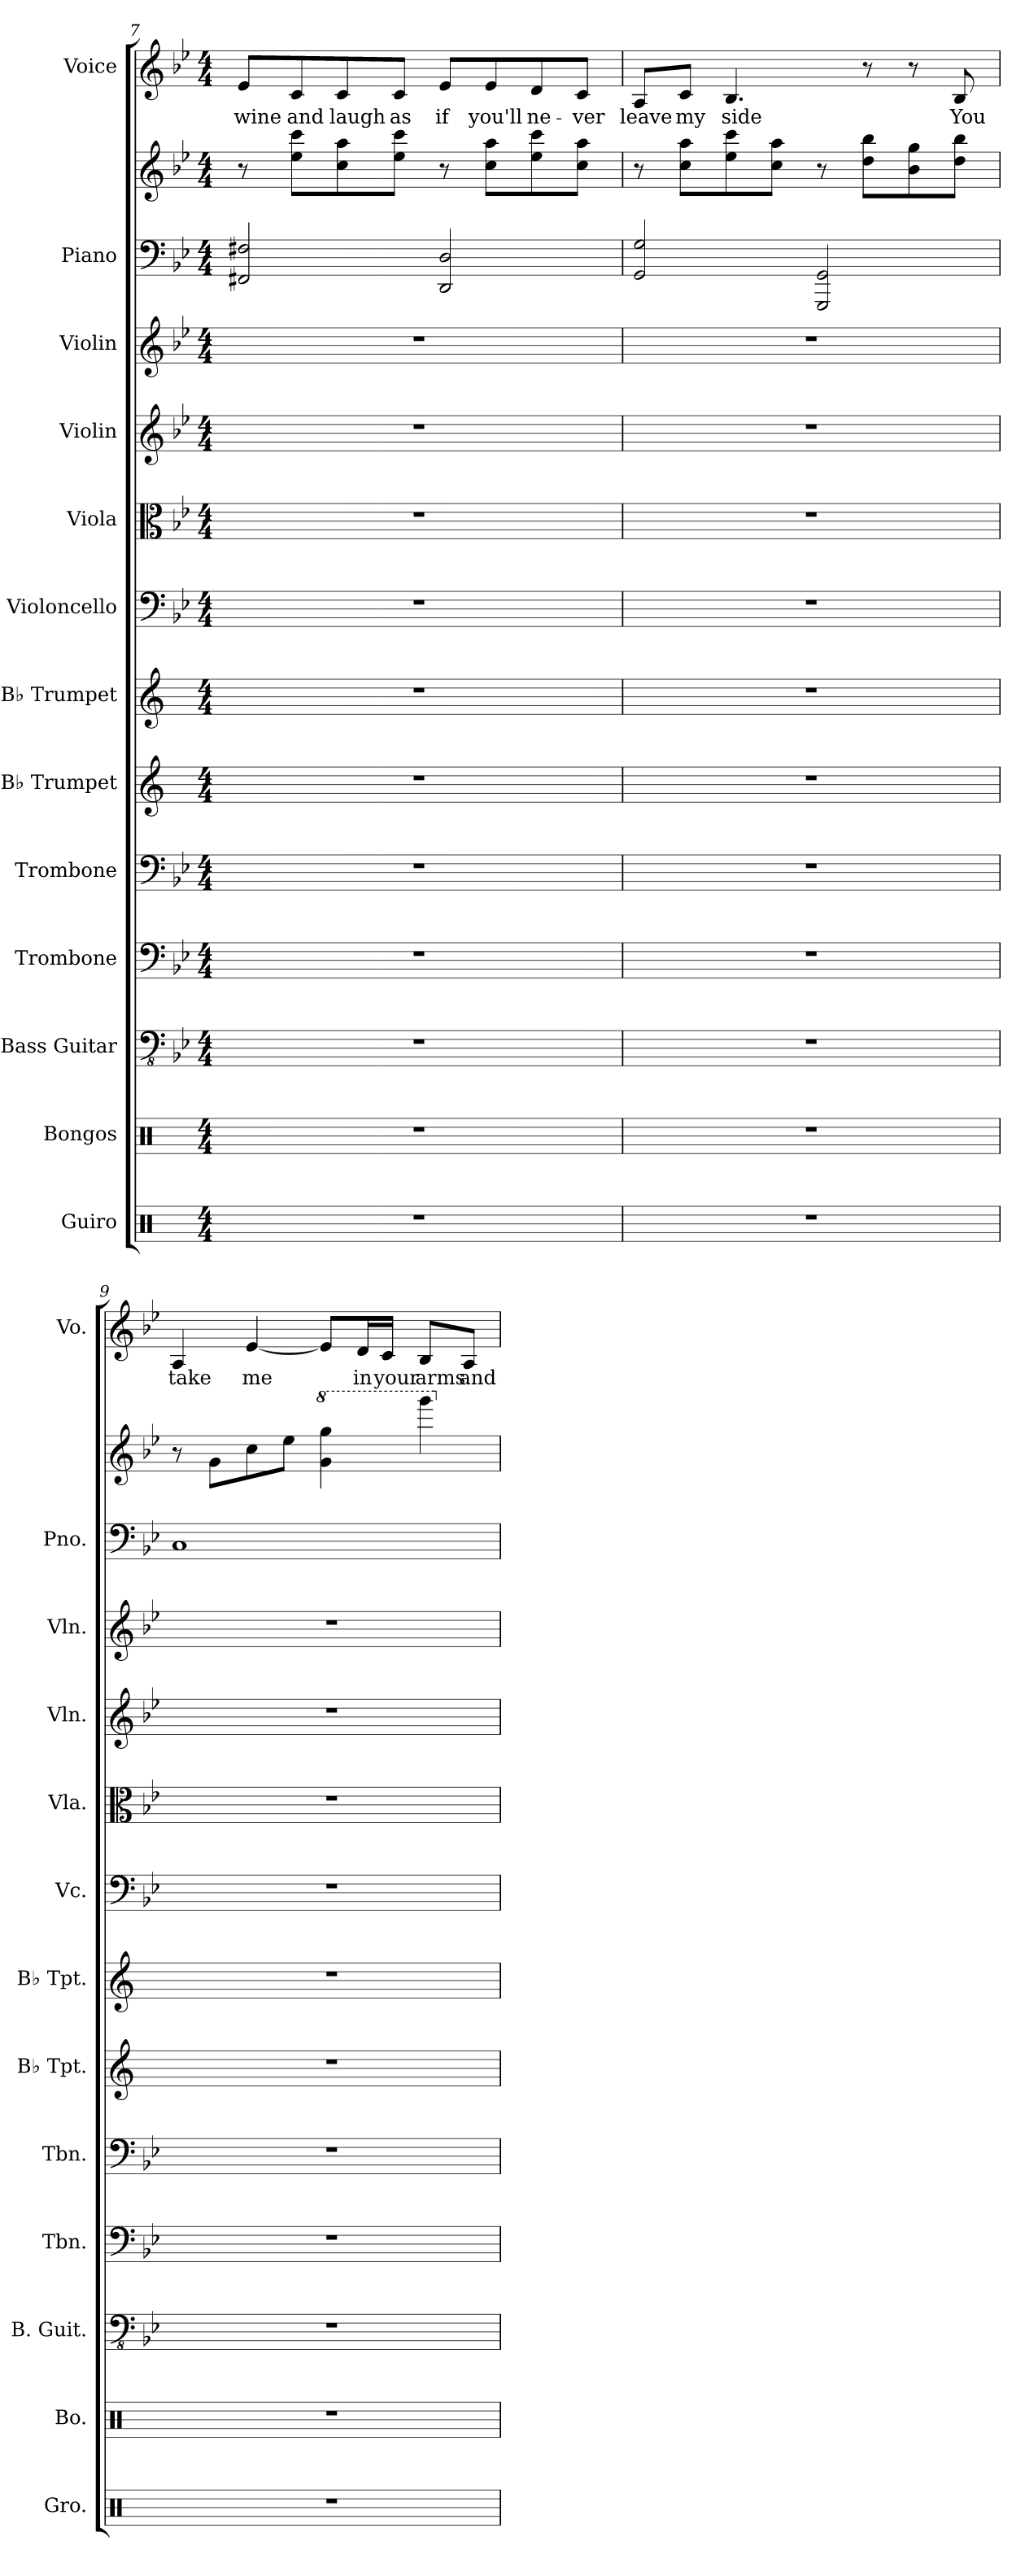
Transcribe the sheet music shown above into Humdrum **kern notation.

**kern	**kern	**kern	**kern	**kern	**kern	**kern	**kern	**kern	**kern	**kern	**kern	**kern	**kern	**text
*part13	*part12	*part11	*part10	*part9	*part8	*part7	*part6	*part5	*part4	*part3	*part2	*part2	*part1	*part1
*staff14	*staff13	*staff12	*staff11	*staff10	*staff9	*staff8	*staff7	*staff6	*staff5	*staff4	*staff3	*staff2	*staff1	*staff1
*I"Guiro	*I"Bongos	*I"Bass Guitar	*I"Trombone	*I"Trombone	*I"B♭ Trumpet	*I"B♭ Trumpet	*I"Violoncello	*I"Viola	*I"Violin	*I"Violin	*I"Piano	*	*I"Voice	*
*I'Gro.	*I'Bo.	*I'B. Guit.	*I'Tbn.	*I'Tbn.	*I'B♭ Tpt.	*I'B♭ Tpt.	*I'Vc.	*I'Vla.	*I'Vln.	*I'Vln.	*I'Pno.	*	*I'Vo.	*
*clefX	*clefX	*clefFv4	*clefF4	*clefF4	*clefG2	*clefG2	*clefF4	*clefC3	*clefG2	*clefG2	*clefF4	*clefG2	*clefG2	*
*	*	*	*	*	*ITrd1c2	*ITrd1c2	*	*	*	*	*	*	*	*
*k[]	*k[]	*k[b-e-]	*k[b-e-]	*k[b-e-]	*k[b-e-]	*k[b-e-]	*k[b-e-]	*k[b-e-]	*k[b-e-]	*k[b-e-]	*k[b-e-]	*k[b-e-]	*k[b-e-]	*
*M4/4	*M4/4	*M4/4	*M4/4	*M4/4	*M4/4	*M4/4	*M4/4	*M4/4	*M4/4	*M4/4	*M4/4	*M4/4	*M4/4	*
=7	=7	=7	=7	=7	=7	=7	=7	=7	=7	=7	=7	=7	=7	=7
!	!	!	!	!	!	!	!	!	!	!	!	!	!	!LO:LY:b
1r	1r	1r	1r	1r	1r	1r	1r	1r	1r	1r	2FF#X/ 2F#X/	8r	8e-/L	wine
!	!	!	!	!	!	!	!	!	!	!	!	!	!	!LO:LY:b
.	.	.	.	.	.	.	.	.	.	.	.	8ee-\ 8ccc\L	8c/	and
!	!	!	!	!	!	!	!	!	!	!	!	!	!	!LO:LY:b
.	.	.	.	.	.	.	.	.	.	.	.	8cc\ 8aa\	8c/	laugh
!	!	!	!	!	!	!	!	!	!	!	!	!	!	!LO:LY:b
.	.	.	.	.	.	.	.	.	.	.	.	8ee-\ 8ccc\J	8c/J	as
!	!	!	!	!	!	!	!	!	!	!	!	!	!	!LO:LY:b
.	.	.	.	.	.	.	.	.	.	.	2DD/ 2D/	8r	8e-/L	if
!	!	!	!	!	!	!	!	!	!	!	!	!	!	!LO:LY:b
.	.	.	.	.	.	.	.	.	.	.	.	8cc\ 8aa\L	8e-/	you'll
!	!	!	!	!	!	!	!	!	!	!	!	!	!	!LO:LY:b
.	.	.	.	.	.	.	.	.	.	.	.	8ee-\ 8ccc\	8d/	ne-
!	!	!	!	!	!	!	!	!	!	!	!	!	!	!LO:LY:b
.	.	.	.	.	.	.	.	.	.	.	.	8cc\ 8aa\J	8c/J	-ver
!!LO:PB:g=z
=8	=8	=8	=8	=8	=8	=8	=8	=8	=8	=8	=8	=8	=8	=8
!	!	!	!	!	!	!	!	!	!	!	!	!	!	!LO:LY:b
1r	1r	1r	1r	1r	1r	1r	1r	1r	1r	1r	2GG/ 2G/	8r	8A/L	leave
!	!	!	!	!	!	!	!	!	!	!	!	!	!	!LO:LY:b
.	.	.	.	.	.	.	.	.	.	.	.	8cc\ 8aa\L	8c/J	my
!	!	!	!	!	!	!	!	!	!	!	!	!	!	!LO:LY:b
.	.	.	.	.	.	.	.	.	.	.	.	8ee-\ 8ccc\	4.B-/	side
.	.	.	.	.	.	.	.	.	.	.	.	8cc\ 8aa\J	.	.
.	.	.	.	.	.	.	.	.	.	.	2GGG/ 2GG/	8r	.	.
.	.	.	.	.	.	.	.	.	.	.	.	8dd\ 8bb-\L	8r	.
.	.	.	.	.	.	.	.	.	.	.	.	8b-\ 8gg\	8r	.
!	!	!	!	!	!	!	!	!	!	!	!	!	!	!LO:LY:b
.	.	.	.	.	.	.	.	.	.	.	.	8dd\ 8bb-\J	8B-/	You
=9	=9	=9	=9	=9	=9	=9	=9	=9	=9	=9	=9	=9	=9	=9
*	*	*	*	*	*	*	*	*	*	*	*	*	*MM90	*
!	!	!	!	!	!	!	!	!	!	!	!	!	!	!LO:LY:b
1r	1r	1r	1r	1r	1r	1r	1r	1r	1r	1r	1C	8r	4A/	take
.	.	.	.	.	.	.	.	.	.	.	.	8g\L	.	.
!	!	!	!	!	!	!	!	!	!	!	!	!	!	!LO:LY:b
.	.	.	.	.	.	.	.	.	.	.	.	8cc\	[4e-/	me
.	.	.	.	.	.	.	.	.	.	.	.	8ee-\J	.	.
*	*	*	*	*	*	*	*	*	*	*	*	*8va	*	*
.	.	.	.	.	.	.	.	.	.	.	.	4gg\ 4ggg\	8e-/L]	.
!	!	!	!	!	!	!	!	!	!	!	!	!	!	!LO:LY:b
.	.	.	.	.	.	.	.	.	.	.	.	.	16d/L	in
!	!	!	!	!	!	!	!	!	!	!	!	!	!	!LO:LY:b
.	.	.	.	.	.	.	.	.	.	.	.	.	16c/JJ	your
!	!	!	!	!	!	!	!	!	!	!	!	!	!	!LO:LY:b
.	.	.	.	.	.	.	.	.	.	.	.	4gggg\	8B-/L	arms
!	!	!	!	!	!	!	!	!	!	!	!	!	!	!LO:LY:b
.	.	.	.	.	.	.	.	.	.	.	.	.	8A/J	and
*	*	*	*	*	*	*	*	*	*	*	*	*X8va	*	*
=	=	=	=	=	=	=	=	=	=	=	=	=	=	=
*-	*-	*-	*-	*-	*-	*-	*-	*-	*-	*-	*-	*-	*-	*-
